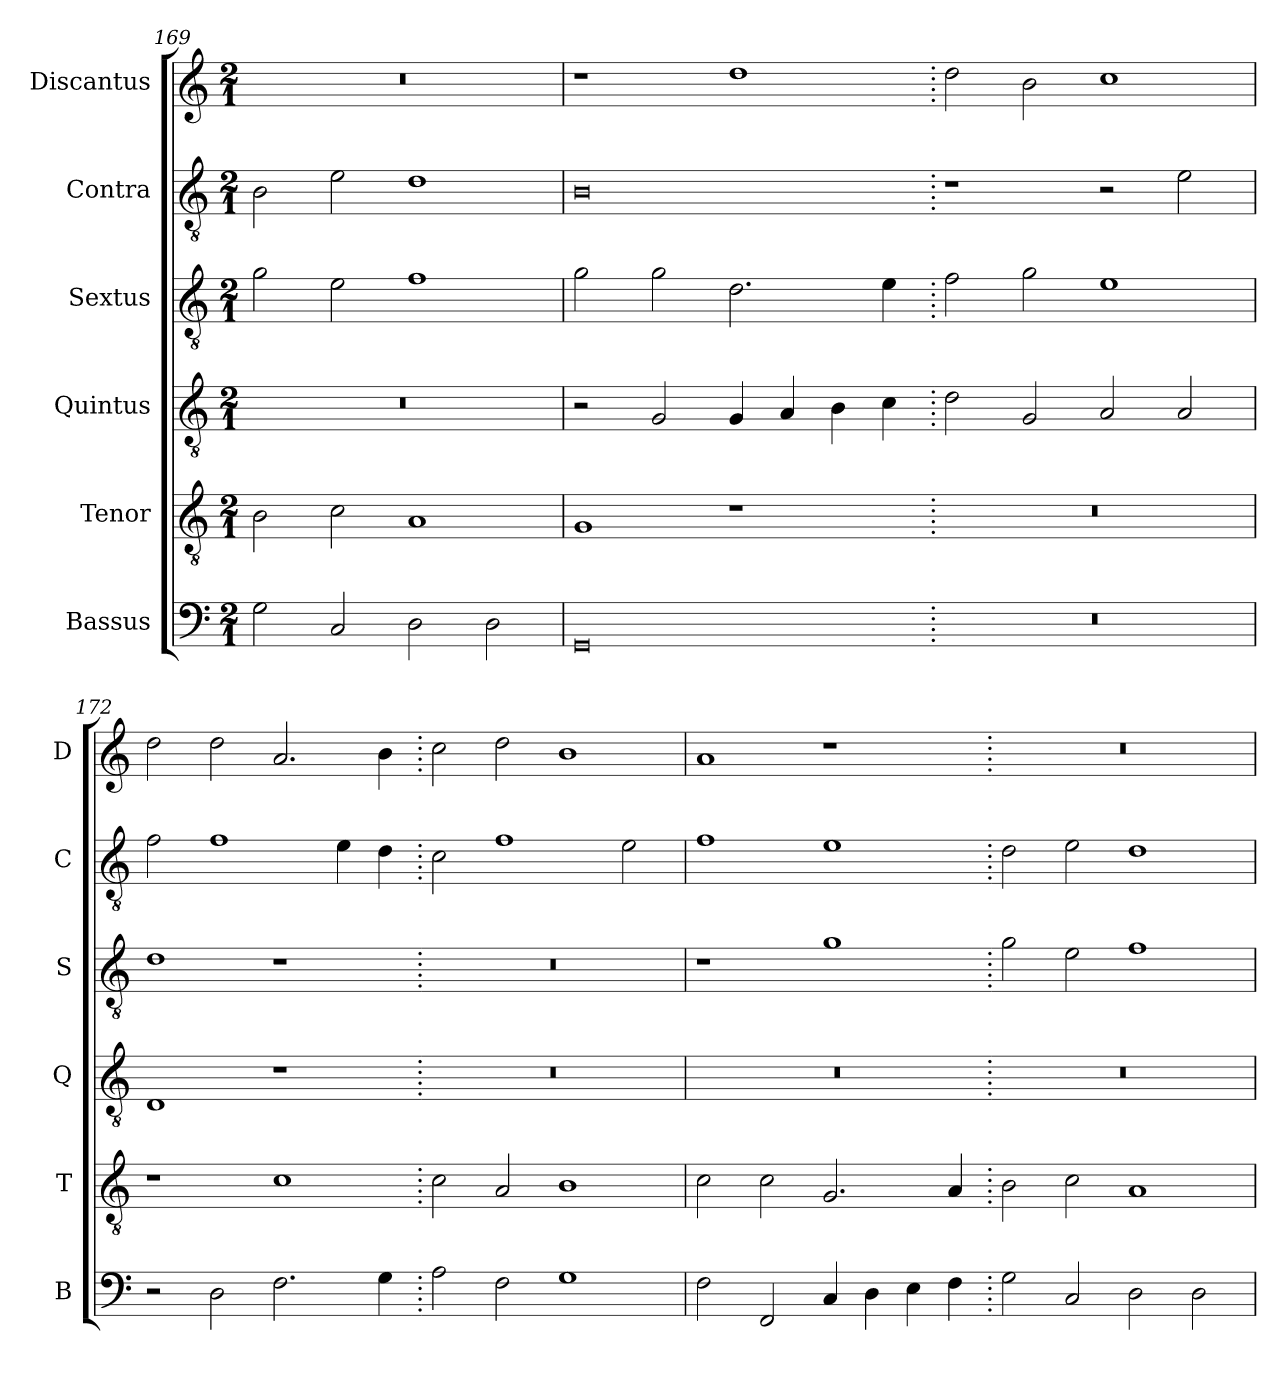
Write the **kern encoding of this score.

**kern	**kern	**kern	**kern	**kern	**kern
*part6	*part5	*part4	*part3	*part2	*part1
*staff6	*staff5	*staff4	*staff3	*staff2	*staff1
*I"Bassus	*I"Tenor	*I"Quintus	*I"Sextus	*I"Contra	*I"Discantus
*I'B	*I'T	*I'Q	*I'S	*I'C	*I'D
*clefF4	*clefGv2	*clefGv2	*clefGv2	*clefGv2	*clefG2
*k[]	*k[]	*k[]	*k[]	*k[]	*k[]
*M2/1	*M2/1	*M2/1	*M2/1	*M2/1	*M2/1
=169	=169	=169	=169	=169	=169
2G\	2B\	0r	2g\	2B\	0r
2C/	2c\	.	2e\	2e\	.
2D\	1A	.	1f	1d	.
2D\	.	.	.	.	.
=170	=170	=170	=170	=170	=170
0GG	1G	2r	2g\	0B	1r
.	.	2G/	2g\	.	.
.	1r	4G/	2.d\	.	1dd
.	.	4A/	.	.	.
.	.	4B\	.	.	.
.	.	4c\	4e\	.	.
=171.	=171.	=171.	=171.	=171.	=171.
0r	0r	2d\	2f\	1r	2dd\
.	.	2G/	2g\	.	2b\
.	.	2A/	1e	2r	1cc
.	.	2A/	.	2e\	.
=172	=172	=172	=172	=172	=172
2r	1r	1D	1d	2f\	2dd\
2D\	.	.	.	1f	2dd\
2.F\	1c	1r	1r	.	2.a/
.	.	.	.	4e\	.
4G\	.	.	.	4d\	4b\
=173.	=173.	=173.	=173.	=173.	=173.
2A\	2c\	0r	0r	2c\	2cc\
2F\	2A/	.	.	1f	2dd\
1G	1B	.	.	.	1b
.	.	.	.	2e\	.
=174	=174	=174	=174	=174	=174
2F\	2c\	0r	1r	1f	1a
2FF/	2c\	.	.	.	.
4C/	2.G/	.	1g	1e	1r
4D\	.	.	.	.	.
4E\	.	.	.	.	.
4F\	4A/	.	.	.	.
=175.	=175.	=175.	=175.	=175.	=175.
2G\	2B\	0r	2g\	2d\	0r
2C/	2c\	.	2e\	2e\	.
2D\	1A	.	1f	1d	.
2D\	.	.	.	.	.
=	=	=	=	=	=
*-	*-	*-	*-	*-	*-
